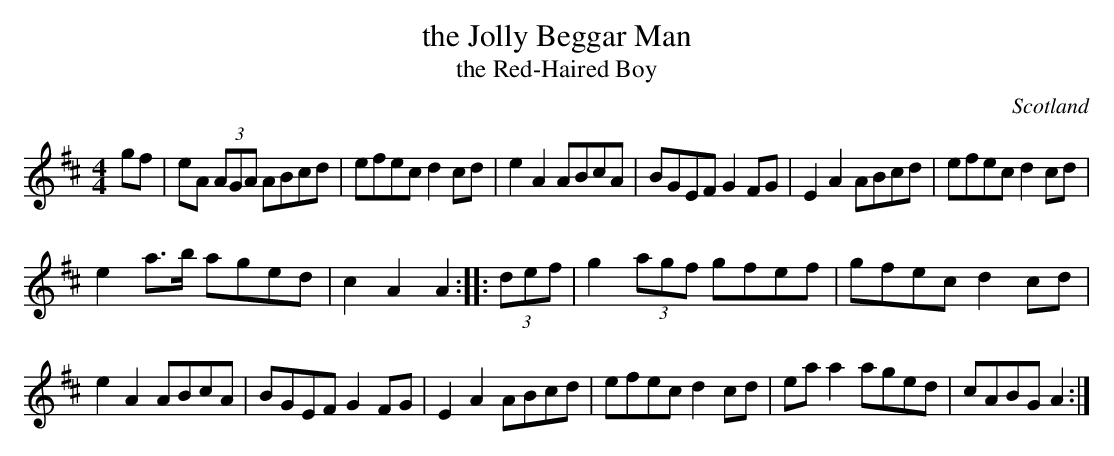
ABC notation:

X:1
T:the Jolly Beggar Man
T:the Red-Haired Boy
O:Scotland
M:4/4
K:AMix
gf|\
eA (3AGA ABcd | efec d2cd | \
e2A2 ABcA | BGEF G2FG | \
E2A2 ABcd | efec d2cd |
e2a>b aged | c2A2 A2 ::\
(3def |\
g2 (3agf gfef | gfec d2cd |
e2A2 ABcA | BGEF G2FG |\
E2A2 ABcd | efec d2cd | eaa2 aged | cABG A2:|
